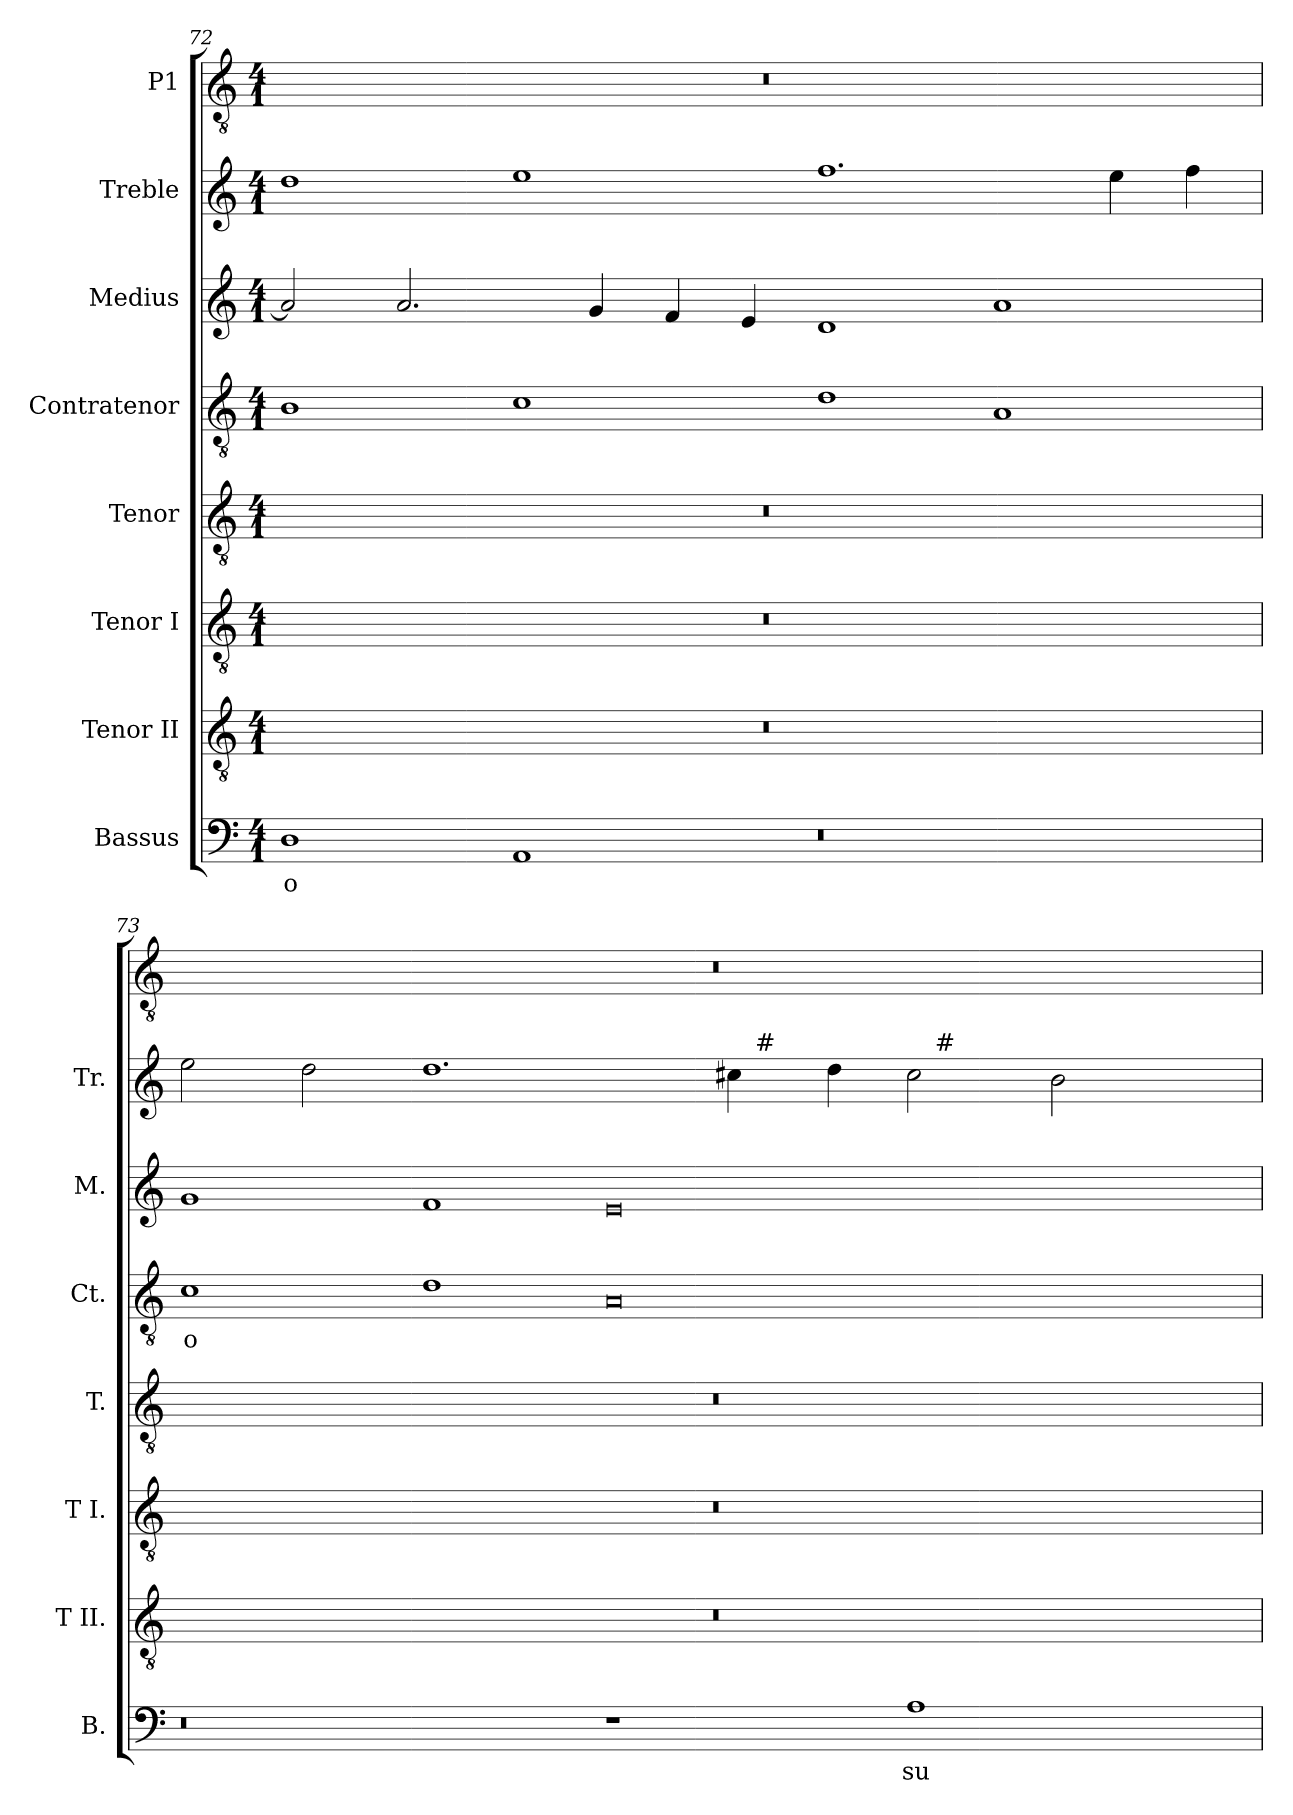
**kern	**text	**kern	**kern	**kern	**kern	**text	**kern	**kern	**kern
*part8	*part8	*part7	*part6	*part5	*part4	*part4	*part3	*part2	*part1
*staff8	*staff8	*staff7	*staff6	*staff5	*staff4	*staff4	*staff3	*staff2	*staff1
*I"Bassus	*	*I"Tenor II	*I"Tenor I	*I"Tenor	*I"Contratenor	*	*I"Medius	*I"Treble	*I"P1
*I'B.	*	*I'T II.	*I'T I.	*I'T.	*I'Ct.	*	*I'M.	*I'Tr.	*
*clefF4	*	*clefGv2	*clefGv2	*clefGv2	*clefGv2	*	*clefG2	*clefG2	*clefGv2
*	*	*ITrd7c12	*ITrd7c12	*ITrd7c12	*ITrd7c12	*	*	*	*ITrd7c12
*k[]	*	*k[]	*k[]	*k[]	*k[]	*	*k[]	*k[]	*k[]
*C:	*	*C:	*C:	*C:	*C:	*	*C:	*C:	*C:
*M4/1	*	*M4/1	*M4/1	*M4/1	*M4/1	*	*M4/1	*M4/1	*M4/1
=72	=72	=72	=72	=72	=72	=72	=72	=72	=72
!	!LO:LY:b:color=#000000	!LO:N:vis=1	!LO:N:vis=1	!LO:N:vis=1	!	!	!	!	!LO:N:vis=1
1Di	-o	00r	00r	00r	1BBi	.	2ai/]	1ddi	00r
.	.	.	.	.	.	.	2.ai/	.	.
1AAi	.	.	.	.	1Ci	.	.	1eei	.
.	.	.	.	.	.	.	4gi/	.	.
.	.	.	.	.	.	.	4fi/	.	.
.	.	.	.	.	.	.	4ei/	.	.
0r	.	.	.	.	1Di	.	1di	1.ffi	.
.	.	.	.	.	1AAi	.	1ai	.	.
.	.	.	.	.	.	.	.	4eei\	.
.	.	.	.	.	.	.	.	4ffi\	.
!!LO:PB:g=z
=73`	=73`	=73`	=73`	=73`	=73`	=73`	=73`	=73`	=73`
!	!	!LO:N:vis=1	!LO:N:vis=1	!LO:N:vis=1	!	!	!	!	!
!	!	!	!	!	!	!LO:LY:b:color=#000000	!	!	!LO:N:vis=1
*	*	*	*	*	*	*	*	*^	*
*	*	*	*	*	*	*	*	*	*^	*
0r	.	00r	00r	00r	1Ci	-o	1gi	2eei\	1ryy	1ryy	00r
.	.	.	.	.	.	.	.	2ddi\	.	.	.
.	.	.	.	.	1Di	.	1fi	1.ddi	1ryy	1ryy	.
1r	.	.	.	.	0AAi	.	0ei	.	2ryy	1ryy	.
.	.	.	.	.	.	.	.	4cc#i\	32ryy	.	.
.	.	.	.	.	.	.	.	.	256ryy	.	.
!	!	!	!	!	!	!	!	!	!LO:TX:a:t=#	!	!
.	.	.	.	.	.	.	.	.	1ryy	.	.
.	.	.	.	.	.	.	.	4ddi\	.	.	.
!	!LO:LY:b:color=#000000	!	!	!	!	!	!	!	!	!	!
1Ai	su-	.	.	.	.	.	.	2cc#i\	.	32ryy	.
.	.	.	.	.	.	.	.	.	.	256ryy	.
!	!	!	!	!	!	!	!	!	!	!LO:TX:a:t=#	!
.	.	.	.	.	.	.	.	.	.	2ryy	.
.	.	.	.	.	.	.	.	2bi\	.	.	.
.	.	.	.	.	.	.	.	.	4ryy	4ryy	.
.	.	.	.	.	.	.	.	.	8ryy	8ryy	.
.	.	.	.	.	.	.	.	.	16ryy	16ryy	.
.	.	.	.	.	.	.	.	.	64..ryy	64..ryy	.
*	*	*	*	*	*	*	*	*v	*v	*v	*
=`	=`	=`	=`	=`	=`	=`	=`	=`	=`
*-	*-	*-	*-	*-	*-	*-	*-	*-	*-
